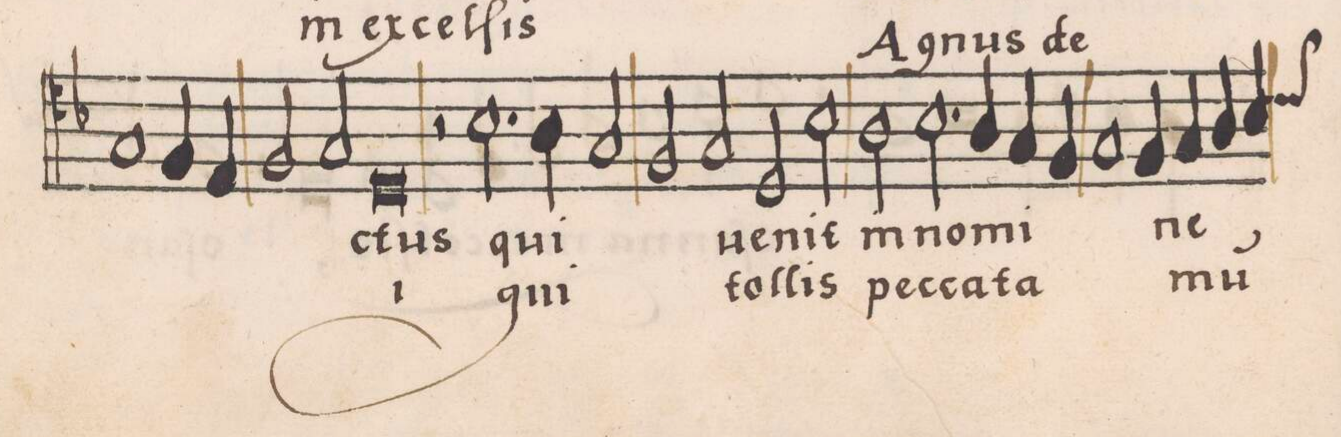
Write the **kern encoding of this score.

**kern	**text	**text
*I"BASSVS	*	*
*clefC4	*	*
*k[b-]	*	*
*met(C|)	*	*
*M2/1	*	*
1G	.	.
4F/	.	.
4E/	.	.
=92-	=92-	=92-
2F/	.	.
2G/	.	.
0D	-ctus	-i
=93-	=93-	=93-
2r	.	.
2.B-\	qui	qui
=94-	=94-	=94-
4A\	.	.
2G/	.	.
2F/	.	.
2G/	ue-	tol-
=95-	=95-	=95-
2D/	.	.
2B-\	-nit	-lis
2A\	in	pec-
2.B-\	no-	-ca-
=96-	=96-	=96-
4A/	-mi-	-ta
4G/	.	.
4F/	.	.
1G	.	.
=97-	=97-	=97-
4F/	-ne	mu(n)-
4G/	.	.
4A/	.	.
4B-/	.	.
*custos:c	*	*
*-	*-	*-
